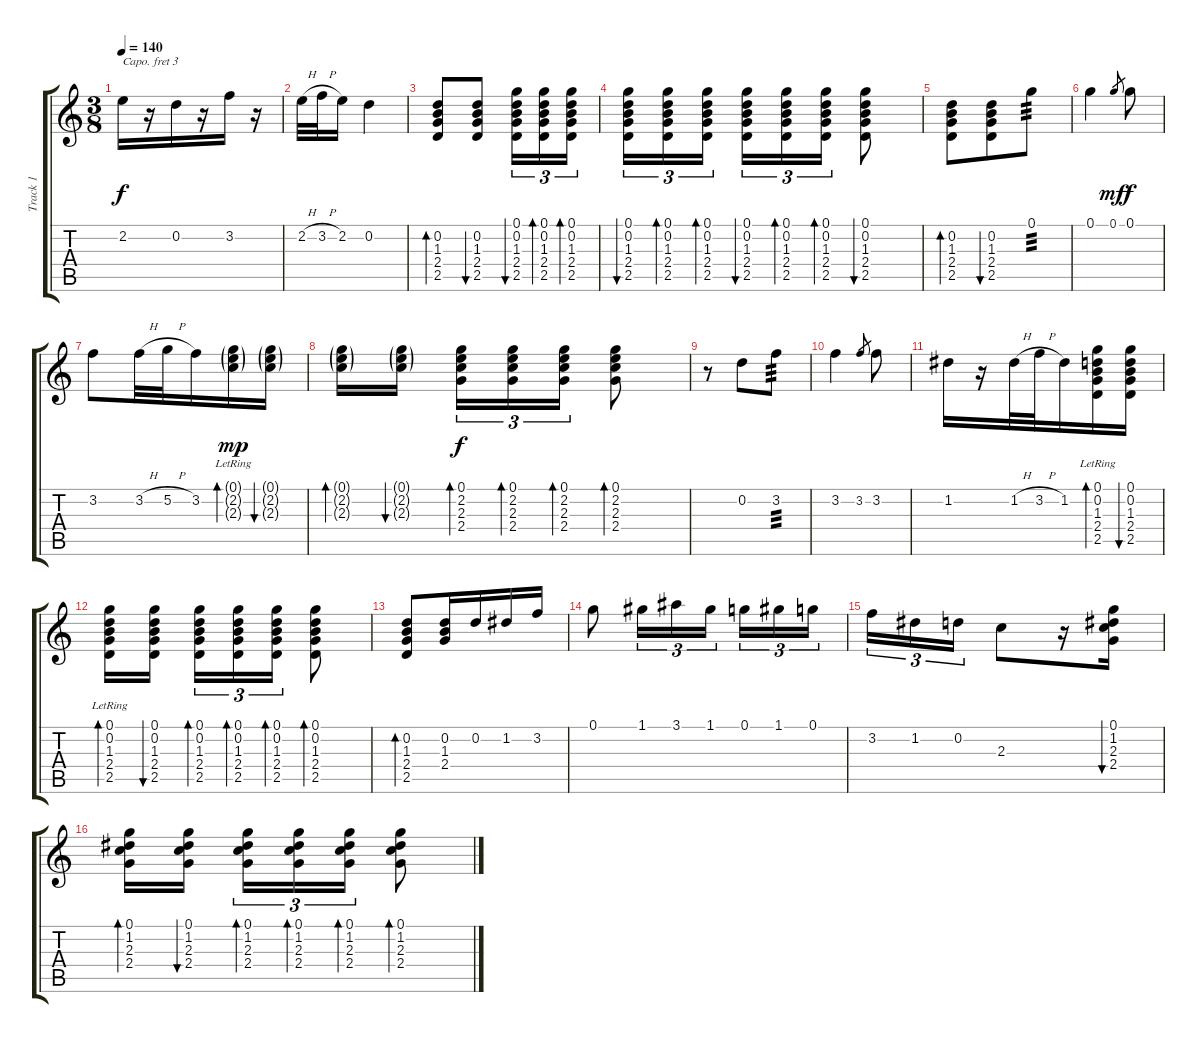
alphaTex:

\track ("Track 1" "Track 1") {instrument acousticguitarnylon}
\staff {score tabs}
\capo 3
\tuning (E4 B3 G3 D3 A2 E2) {hide}
\ts (3 8)
\tempo 140
\clef g2
\ks c
2.2.16{dy f} r.16 0.2.16 r.16 3.2.16 r.16 |
2.2{h}.32 3.2{h}.32 2.2.16 0.2.4 |
(0.2 1.3 2.4 2.5).8{bd 30} (0.2 1.3 2.4 2.5).8{bu 30} (0.1 0.2 1.3 2.4 2.5).16{tu (3 2) bu 30} (0.1 0.2 1.3 2.4 2.5).16{tu (3 2) bd 30} (0.1 0.2 1.3 2.4 2.5).16{tu (3 2) bd 30} |
(0.1 0.2 1.3 2.4 2.5).16{tu (3 2) bu 30} (0.1 0.2 1.3 2.4 2.5).16{tu (3 2) bd 30} (0.1 0.2 1.3 2.4 2.5).16{tu (3 2) bd 30} (0.1 0.2 1.3 2.4 2.5).16{tu (3 2) bu 30} (0.1 0.2 1.3 2.4 2.5).16{tu (3 2) bd 30} (0.1 0.2 1.3 2.4 2.5).16{tu (3 2) bd 30} (0.1 0.2 1.3 2.4 2.5).8{bu 30} |
(0.2 1.3 2.4 2.5).8{bd 30} (0.2 1.3 2.4 2.5).8{bu 30} 0.1.8{tp 3} |
0.1.4 0.1.8{gr dy mf} 0.1.8{dy f} |
3.2.8 3.2{h}.32 5.2{h}.32 3.2.16 (0.1{g lr} 2.2{g lr} 2.3{g lr}).16{bd 30 dy mp} (0.1{g} 2.2{g} 2.3{g}).16{bu 30} |
(0.1{g} 2.2{g} 2.3{g}).16{bd 30} (0.1{g} 2.2{g} 2.3{g}).16{bu 30} (0.1 2.2 2.3 2.4).16{tu (3 2) bd 30 dy f} (0.1 2.2 2.3 2.4).16{tu (3 2) bd 30} (0.1 2.2 2.3 2.4).16{tu (3 2) bd 30} (0.1 2.2 2.3 2.4).8{bd 30} |
r.8 0.2.8 3.2.8{tp 3} |
3.2.4 3.2.8{gr} 3.2.8 |
1.2.16 r.16 1.2{h}.32 3.2{h}.32 1.2.16 (0.1{lr} 0.2{lr} 1.3{lr} 2.4 2.5).16{bd 30} (0.1 0.2 1.3 2.4 2.5).16{bu 30} |
(0.1{lr} 0.2{lr} 1.3{lr} 2.4 2.5).16{bd 30} (0.1 0.2 1.3 2.4 2.5).16{bu 30} (0.1 0.2 1.3 2.4 2.5).16{tu (3 2) bd 30} (0.1 0.2 1.3 2.4 2.5).16{tu (3 2) bd 30} (0.1 0.2 1.3 2.4 2.5).16{tu (3 2) bd 30} (0.1 0.2 1.3 2.4 2.5).8{bd 30} |
(0.2 1.3 2.4 2.5).8{bd 30} (0.2 1.3 2.4).16 0.2.16 1.2.16 3.2.16 |
0.1.8 1.1.16{tu (3 2)} 3.1.16{tu (3 2)} 1.1.16{tu (3 2)} 0.1.16{tu (3 2)} 1.1.16{tu (3 2)} 0.1.16{tu (3 2)} |
3.2.16{tu (3 2)} 1.2.16{tu (3 2)} 0.2.16{tu (3 2)} 2.3.8 r.16 (0.1 1.2 2.3 2.4).16{bu 30} |
(0.1 1.2 2.3 2.4).16{bd 30} (0.1 1.2 2.3 2.4).16{bu 30} (0.1 1.2 2.3 2.4).16{tu (3 2) bd 30} (0.1 1.2 2.3 2.4).16{tu (3 2) bd 30} (0.1 1.2 2.3 2.4).16{tu (3 2) bd 30} (0.1 1.2 2.3 2.4).8{bd 30}
